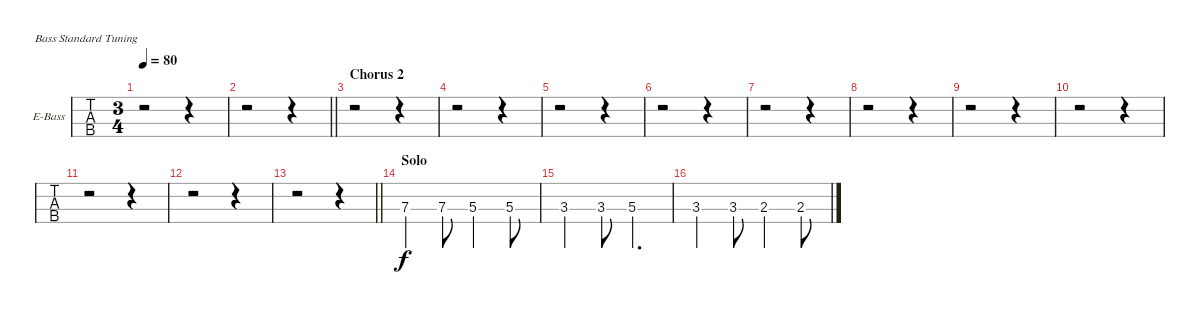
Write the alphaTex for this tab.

\bracketExtendMode groupsimilarinstruments
\firstSystemTrackNameOrientation horizontal
\otherSystemsTrackNameOrientation horizontal
\track ("Bass" "E-Bass") {instrument electricbassfinger}
\staff {tabs}
\tuning (G2 D2 A1 E1)
\ts (3 4)
\tempo 80
\clef f4
\ks c
r.2{dy f} r.4 |
\barLineRight lightlight
r.2 r.4 |
\section ("" "Chorus 2")
r.2 r.4 |
r.2 r.4 |
r.2 r.4 |
r.2 r.4 |
r.2 r.4 |
r.2 r.4 |
r.2 r.4 |
r.2 r.4 |
r.2 r.4 |
r.2 r.4 |
\barLineRight lightlight
r.2 r.4 |
\section ("" "Solo")
7.3.4 7.3.8 5.3.4 5.3.8 |
3.3.4 3.3.8 5.3.4{d} |
3.3.4 3.3.8 2.3.4 2.3.8
